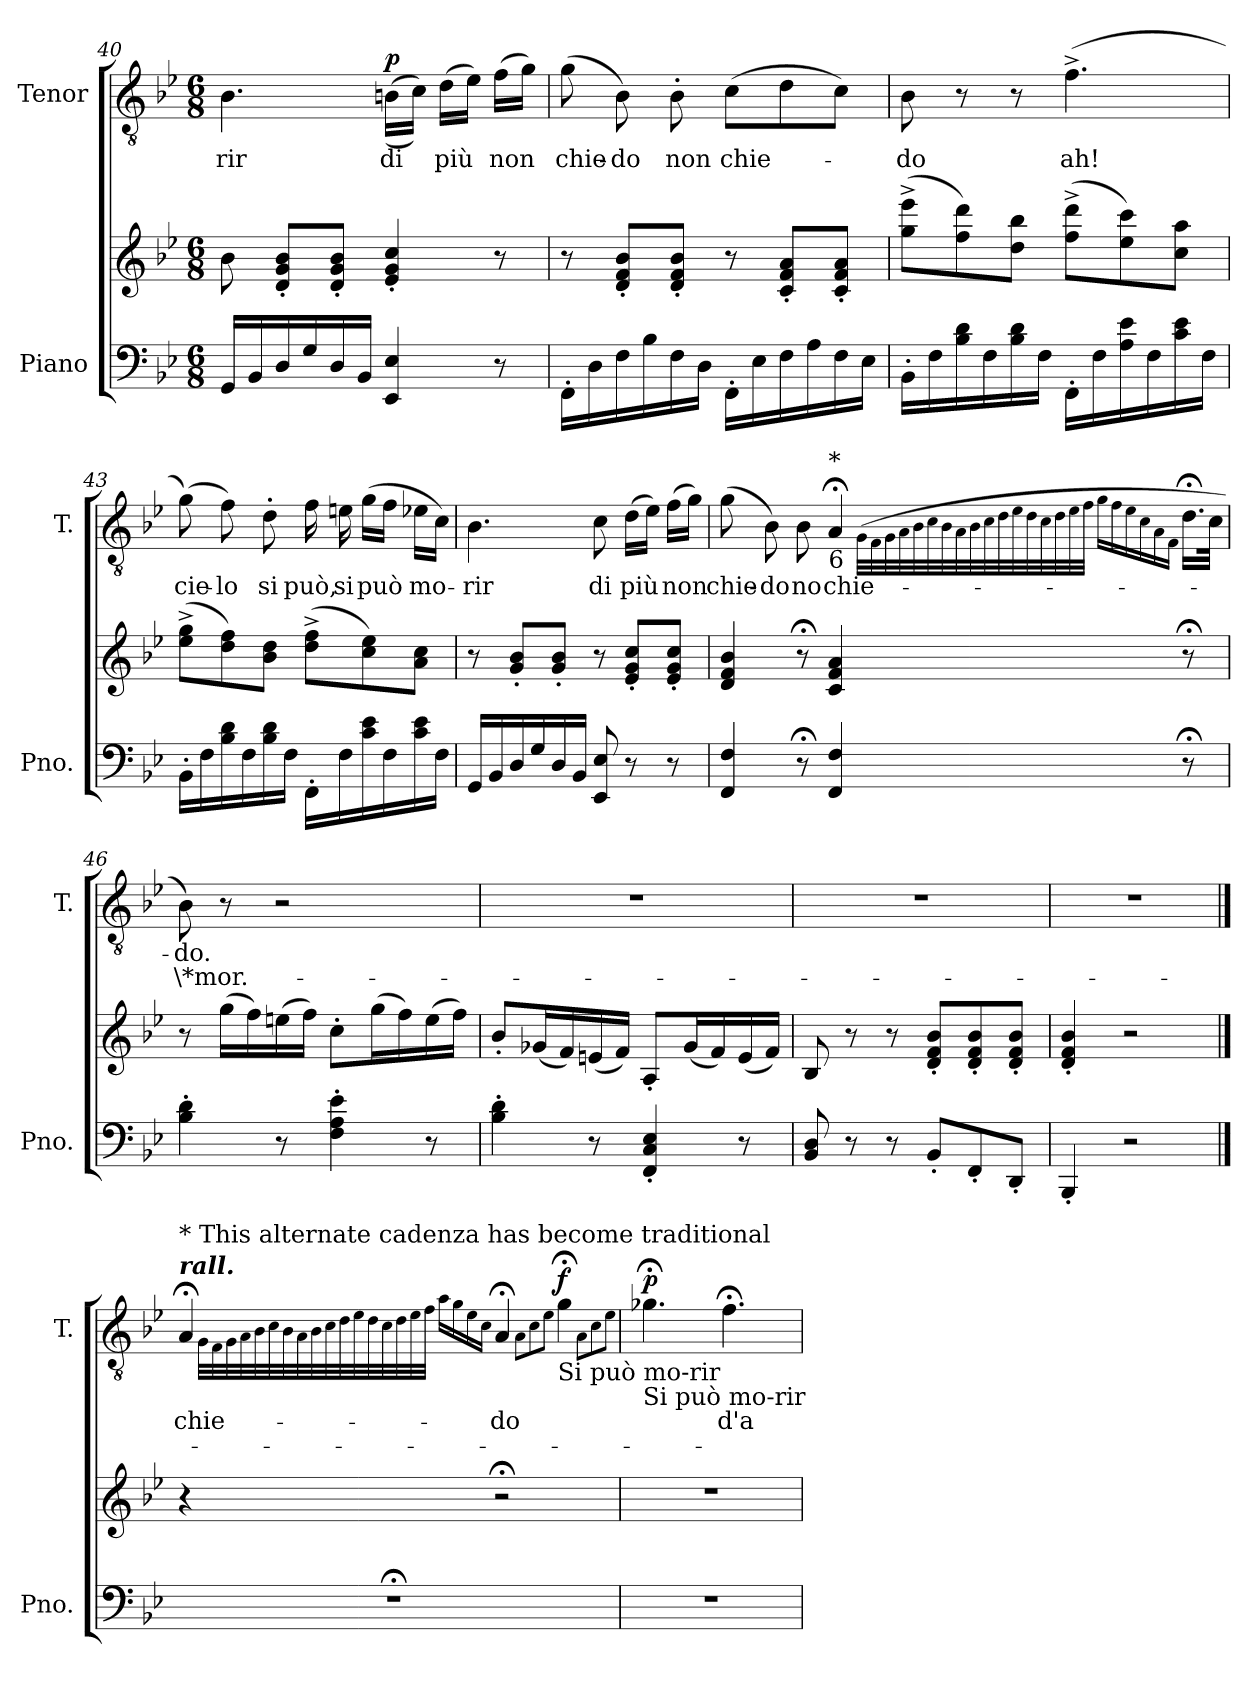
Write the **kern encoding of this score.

**kern	**kern	**kern	**text	**text	**dynam
*part2	*part2	*part1	*part1	*part1	*part1
*staff3	*staff2	*staff1	*staff1	*staff1	*staff1
*I"Piano	*	*I"Tenor	*	*	*
*I'Pno.	*	*I'T.	*	*	*
*clefF4	*clefG2	*clefGv2	*	*	*
*k[b-e-]	*k[b-e-]	*k[b-e-]	*	*	*
*M6/8	*M6/8	*M6/8	*	*	*
=40	=40	=40	=40	=40	=40
16GG/LL	8b-\	4.B-\	-rir	.	.
16BB-/	.	.	.	.	.
16D/	8d/' 8g/' 8b-/'L	.	.	.	.
16G/	.	.	.	.	.
16D/	8d/' 8g/' 8b-/'J	.	.	.	.
16BB-/JJ	.	.	.	.	.
!	!	!	!	!	!LO:DY:a
4EE-/ 4E-/	4e-/' 4g/' 4cc/'	((16Bn\LL	di	.	p
.	.	16c\JJ))	.	.	.
.	.	(16d\LL	più	.	.
.	.	16e-\JJ)	.	.	.
8r	8r	(16f\LL	non	.	.
.	.	16g\JJ)	.	.	.
!!LO:LB:g=z
=41	=41	=41	=41	=41	=41
16FF'\LL	8r	(8g\	chie-	.	.
16D\	.	.	.	.	.
16F\	8d/' 8f/' 8b-/'L	8B-\)	-do	.	.
16B-\	.	.	.	.	.
16F\	8d/' 8f/' 8b-/'J	8B-'\	non	.	.
16D\JJ	.	.	.	.	.
16FF'\LL	8r	(8c\L	chie-	.	.
16E-\	.	.	.	.	.
16F\	8c/' 8f/' 8a/'L	8d\	.	.	.
16A\	.	.	.	.	.
16F\	8c/' 8f/' 8a/'J	8c\J)	.	.	.
16E-\JJ	.	.	.	.	.
=42	=42	=42	=42	=42	=42
16BB-'\LL	(>8gg\^ 8eee-\^L	8B-\	-do	.	.
16F\	.	.	.	.	.
16B-\ 16d\	8ff\ 8ddd\)	8r	.	.	.
16F\	.	.	.	.	.
16B-\ 16d\	8dd\ 8bb-\J	8r	.	.	.
16F\JJ	.	.	.	.	.
16FF'\LL	(8ff\^ 8ddd\^L	(4.f^\	ah!	.	.
16F\	.	.	.	.	.
16A\ 16e-\	8ee-\ 8ccc\)	.	.	.	.
16F\	.	.	.	.	.
16c\ 16e-\	8cc\ 8aa\J	.	.	.	.
16F\JJ	.	.	.	.	.
=43	=43	=43	=43	=43	=43
16BB-'\LL	(8ee-\^ 8gg\^L	(8g\)	cie-	.	.
16F\	.	.	.	.	.
16B-\ 16d\	8dd\ 8ff\)	8f\)	-lo	.	.
16F\	.	.	.	.	.
16B-\ 16d\	8b-\ 8dd\J	8d'\	si	.	.
16F\JJ	.	.	.	.	.
16FF'\LL	(8dd\^ 8ff\^L	16f\	può,	.	.
16F\	.	16en\	si	.	.
16c\ 16e-\	8cc\ 8ee-\)	(16g\LL	può	.	.
16F\	.	16f\JJ	.	.	.
16c\ 16e-\	8a\ 8cc\J	16e-X\LL	mo-	.	.
16F\JJ	.	16c\JJ)	.	.	.
!!LO:PB:g=z
=44	=44	=44	=44	=44	=44
16GG/LL	8r	4.B-\	-rir	.	.
16BB-/	.	.	.	.	.
16D/	8g/' 8b-/'L	.	.	.	.
16G/	.	.	.	.	.
16D/	8g/' 8b-/'J	.	.	.	.
16BB-/JJ	.	.	.	.	.
8EE-/ 8E-/	8r	8c\	di	.	.
8r	8e-/' 8g/' 8cc/'L	(16d\LL	più	.	.
.	.	16e-\JJ)	.	.	.
8r	8e-/' 8g/' 8cc/'J	(16f\LL	non	.	.
.	.	16g\JJ)	.	.	.
=45	=45	=45	=45	=45	=45
4FF/ 4F/	4d/ 4f/ 4b-/	(8g\	chie-	.	.
.	.	8B-\)	-do	.	.
8r;<	8r;<	8B-\	no	.	.
!	!	!LO:TX:b:t=6	!	!	!
!	!	!LO:TX:a:t=*	!	!	!
4FF/ 4F/	4c/ 4f/ 4a/	4A;</	chie-	.	.
.	.	(32qG\LLL	.	.	.
.	.	32qF\	.	.	.
.	.	32qG\	.	.	.
.	.	32qA\	.	.	.
.	.	32qB-\	.	.	.
.	.	32qc\	.	.	.
.	.	32qB-\	.	.	.
.	.	32qA\	.	.	.
.	.	32qB-\	.	.	.
.	.	32qc\	.	.	.
.	.	32qd\	.	.	.
.	.	32qe-\	.	.	.
.	.	32qd\	.	.	.
.	.	32qc\	.	.	.
.	.	32qd\	.	.	.
.	.	32qe-\	.	.	.
.	.	32qf\JJJ	.	.	.
.	.	16qg\LL	.	.	.
.	.	16qf\	.	.	.
.	.	16qe-\	.	.	.
.	.	16qc\	.	.	.
.	.	16qA\	.	.	.
.	.	16qF\JJ	.	.	.
8r;<	8r;<	16.d;<\LL	.	.	.
.	.	32c\JJk	.	.	.
!!LO:LB:g=z
=46	=46	=46	=46	=46	=46
4B-\' 4d\'	8r	8B-\)	-do.	\*mor.-	.
.	(16gg\LL	8r	.	.	.
.	16ff\)	.	.	.	.
8r	(16een\	2r	.	.	.
.	16ff\JJ)	.	.	.	.
4F\' 4A\' 4e-\'	8cc'\L	.	.	.	.
.	(16gg\L	.	.	.	.
.	16ff\)	.	.	.	.
8r	(16ee\	.	.	.	.
.	16ff\JJ)	.	.	.	.
=47	=47	=47	=47	=47	=47
4B-\' 4d\'	8b-'/L	2.r	.	.	.
.	(16g-X/L	.	.	.	.
.	16f/)	.	.	.	.
8r	(16en/	.	.	.	.
.	16f/JJ)	.	.	.	.
4FF/' 4C/' 4E-/'	8A'/L	.	.	.	.
.	(16g-/L	.	.	.	.
.	16f/)	.	.	.	.
8r	(16e/	.	.	.	.
.	16f/JJ)	.	.	.	.
=48	=48	=48	=48	=48	=48
8BB-/ 8D/	8B-/	2.r	.	.	.
8r	8r	.	.	.	.
8r	8r	.	.	.	.
8BB-'/L	8d/' 8f/' 8b-/'L	.	.	.	.
8FF'/	8d/' 8f/' 8b-/'	.	.	.	.
8DD'/J	8d/' 8f/' 8b-/'J	.	.	.	.
=49	=49	=49	=49	=49	=49
4BBB-'/	4d/' 4f/' 4b-/'	2.r	.	.	.
2r	2r	.	.	.	.
!!LO:LB:g=z
==50	==50	==50	==50	==50	==50
!	!	!LO:TX:a:Bi:t=rall.	!	!	!
!	!	!LO:TX:a:t=* This alternate cadenza has become traditional	!	!	!
2.r;<	4r	4A;</	chie-	.	.
.	.	32qG\LLL	.	.	.
.	.	32qF\	.	.	.
.	.	32qG\	.	.	.
.	.	32qA\	.	.	.
.	.	32qB-\	.	.	.
.	.	32qc\	.	.	.
.	.	32qB-\	.	.	.
.	.	32qA\	.	.	.
.	.	32qB-\	.	.	.
.	.	32qc\	.	.	.
.	.	32qd\	.	.	.
.	.	32qe-\	.	.	.
.	.	32qd\	.	.	.
.	.	32qc\	.	.	.
.	.	32qd\	.	.	.
.	.	32qe-\	.	.	.
.	.	32qf\JJJ	.	.	.
.	.	16qa\LL	.	.	.
.	.	16qg\	.	.	.
.	.	16qe-\	.	.	.
.	.	16qc\JJ	.	.	.
.	2r;<	4A;</	-do	.	.
.	.	8qA\L	.	.	.
.	.	8qc\	.	.	.
.	.	8qe-\J	.	.	.
!	!	!LO:TX:b:t=Si può mo-rir	!	!	!
!	!	!	!	!	!LO:DY:a
.	.	4g;<\	.	.	f
.	.	8qA\L	.	.	.
.	.	8qc\	.	.	.
.	.	8qe-\J	.	.	.
=51	=51	=51	=51	=51	=51
!	!	!LO:TX:b:t=Si può mo-rir	!	!	!
!	!	!	!	!	!LO:DY:a
2.r	2.r	4.g-X;<\	.	.	p
.	.	4.f;<\	d'a	.	.
=	=	=	=	=	=
*-	*-	*-	*-	*-	*-
